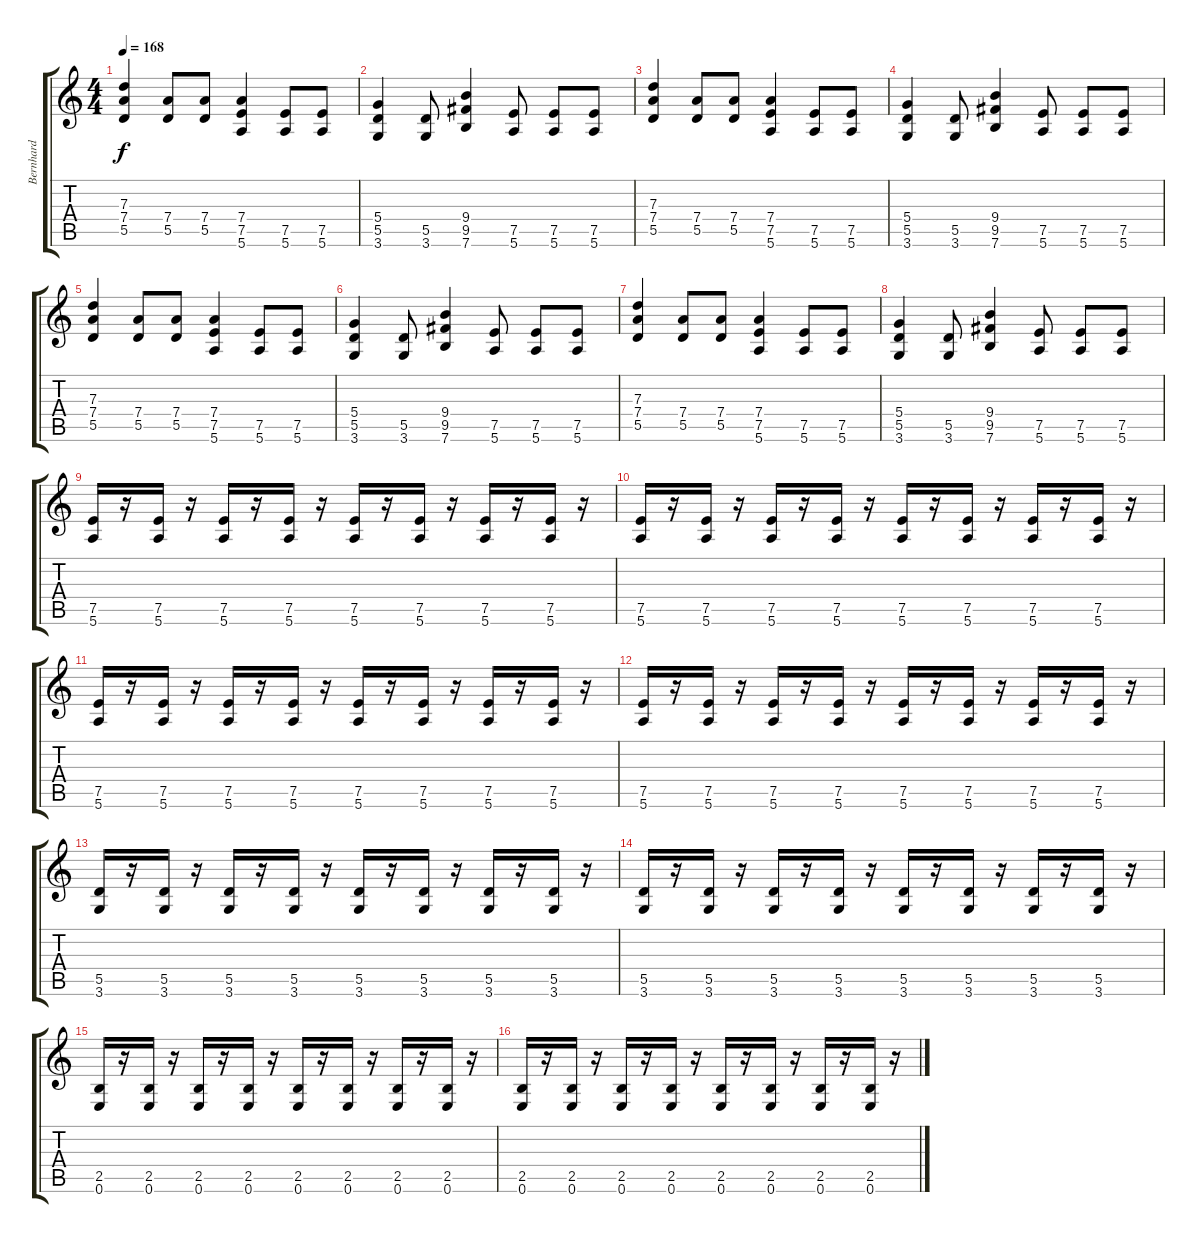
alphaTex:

\track ("Bernhard" "Bernhard") {instrument distortionguitar}
\staff {score tabs}
\tuning (E4 B3 G3 D3 A2 E2) {hide}
\ts (4 4)
\tempo 168
\clef g2
\ks c
(7.3 7.4 5.5).4{dy f} (7.4 5.5).8 (7.4 5.5).8 (7.4 7.5 5.6).4 (7.5 5.6).8 (7.5 5.6).8 |
(5.4 5.5 3.6).4 (5.5 3.6).8 (9.4 9.5 7.6).4 (7.5 5.6).8 (7.5 5.6).8 (7.5 5.6).8 |
(7.3 7.4 5.5).4 (7.4 5.5).8 (7.4 5.5).8 (7.4 7.5 5.6).4 (7.5 5.6).8 (7.5 5.6).8 |
(5.4 5.5 3.6).4 (5.5 3.6).8 (9.4 9.5 7.6).4 (7.5 5.6).8 (7.5 5.6).8 (7.5 5.6).8 |
(7.3 7.4 5.5).4 (7.4 5.5).8 (7.4 5.5).8 (7.4 7.5 5.6).4 (7.5 5.6).8 (7.5 5.6).8 |
(5.4 5.5 3.6).4 (5.5 3.6).8 (9.4 9.5 7.6).4 (7.5 5.6).8 (7.5 5.6).8 (7.5 5.6).8 |
(7.3 7.4 5.5).4 (7.4 5.5).8 (7.4 5.5).8 (7.4 7.5 5.6).4 (7.5 5.6).8 (7.5 5.6).8 |
(5.4 5.5 3.6).4 (5.5 3.6).8 (9.4 9.5 7.6).4 (7.5 5.6).8 (7.5 5.6).8 (7.5 5.6).8 |
(7.5 5.6).16 r.16 (7.5 5.6).16 r.16 (7.5 5.6).16 r.16 (7.5 5.6).16 r.16 (7.5 5.6).16 r.16 (7.5 5.6).16 r.16 (7.5 5.6).16 r.16 (7.5 5.6).16 r.16 |
(7.5 5.6).16 r.16 (7.5 5.6).16 r.16 (7.5 5.6).16 r.16 (7.5 5.6).16 r.16 (7.5 5.6).16 r.16 (7.5 5.6).16 r.16 (7.5 5.6).16 r.16 (7.5 5.6).16 r.16 |
(7.5 5.6).16 r.16 (7.5 5.6).16 r.16 (7.5 5.6).16 r.16 (7.5 5.6).16 r.16 (7.5 5.6).16 r.16 (7.5 5.6).16 r.16 (7.5 5.6).16 r.16 (7.5 5.6).16 r.16 |
(7.5 5.6).16 r.16 (7.5 5.6).16 r.16 (7.5 5.6).16 r.16 (7.5 5.6).16 r.16 (7.5 5.6).16 r.16 (7.5 5.6).16 r.16 (7.5 5.6).16 r.16 (7.5 5.6).16 r.16 |
(5.5 3.6).16 r.16 (5.5 3.6).16 r.16 (5.5 3.6).16 r.16 (5.5 3.6).16 r.16 (5.5 3.6).16 r.16 (5.5 3.6).16 r.16 (5.5 3.6).16 r.16 (5.5 3.6).16 r.16 |
(5.5 3.6).16 r.16 (5.5 3.6).16 r.16 (5.5 3.6).16 r.16 (5.5 3.6).16 r.16 (5.5 3.6).16 r.16 (5.5 3.6).16 r.16 (5.5 3.6).16 r.16 (5.5 3.6).16 r.16 |
(2.5 0.6).16 r.16 (2.5 0.6).16 r.16 (2.5 0.6).16 r.16 (2.5 0.6).16 r.16 (2.5 0.6).16 r.16 (2.5 0.6).16 r.16 (2.5 0.6).16 r.16 (2.5 0.6).16 r.16 |
(2.5 0.6).16 r.16 (2.5 0.6).16 r.16 (2.5 0.6).16 r.16 (2.5 0.6).16 r.16 (2.5 0.6).16 r.16 (2.5 0.6).16 r.16 (2.5 0.6).16 r.16 (2.5 0.6).16 r.16
